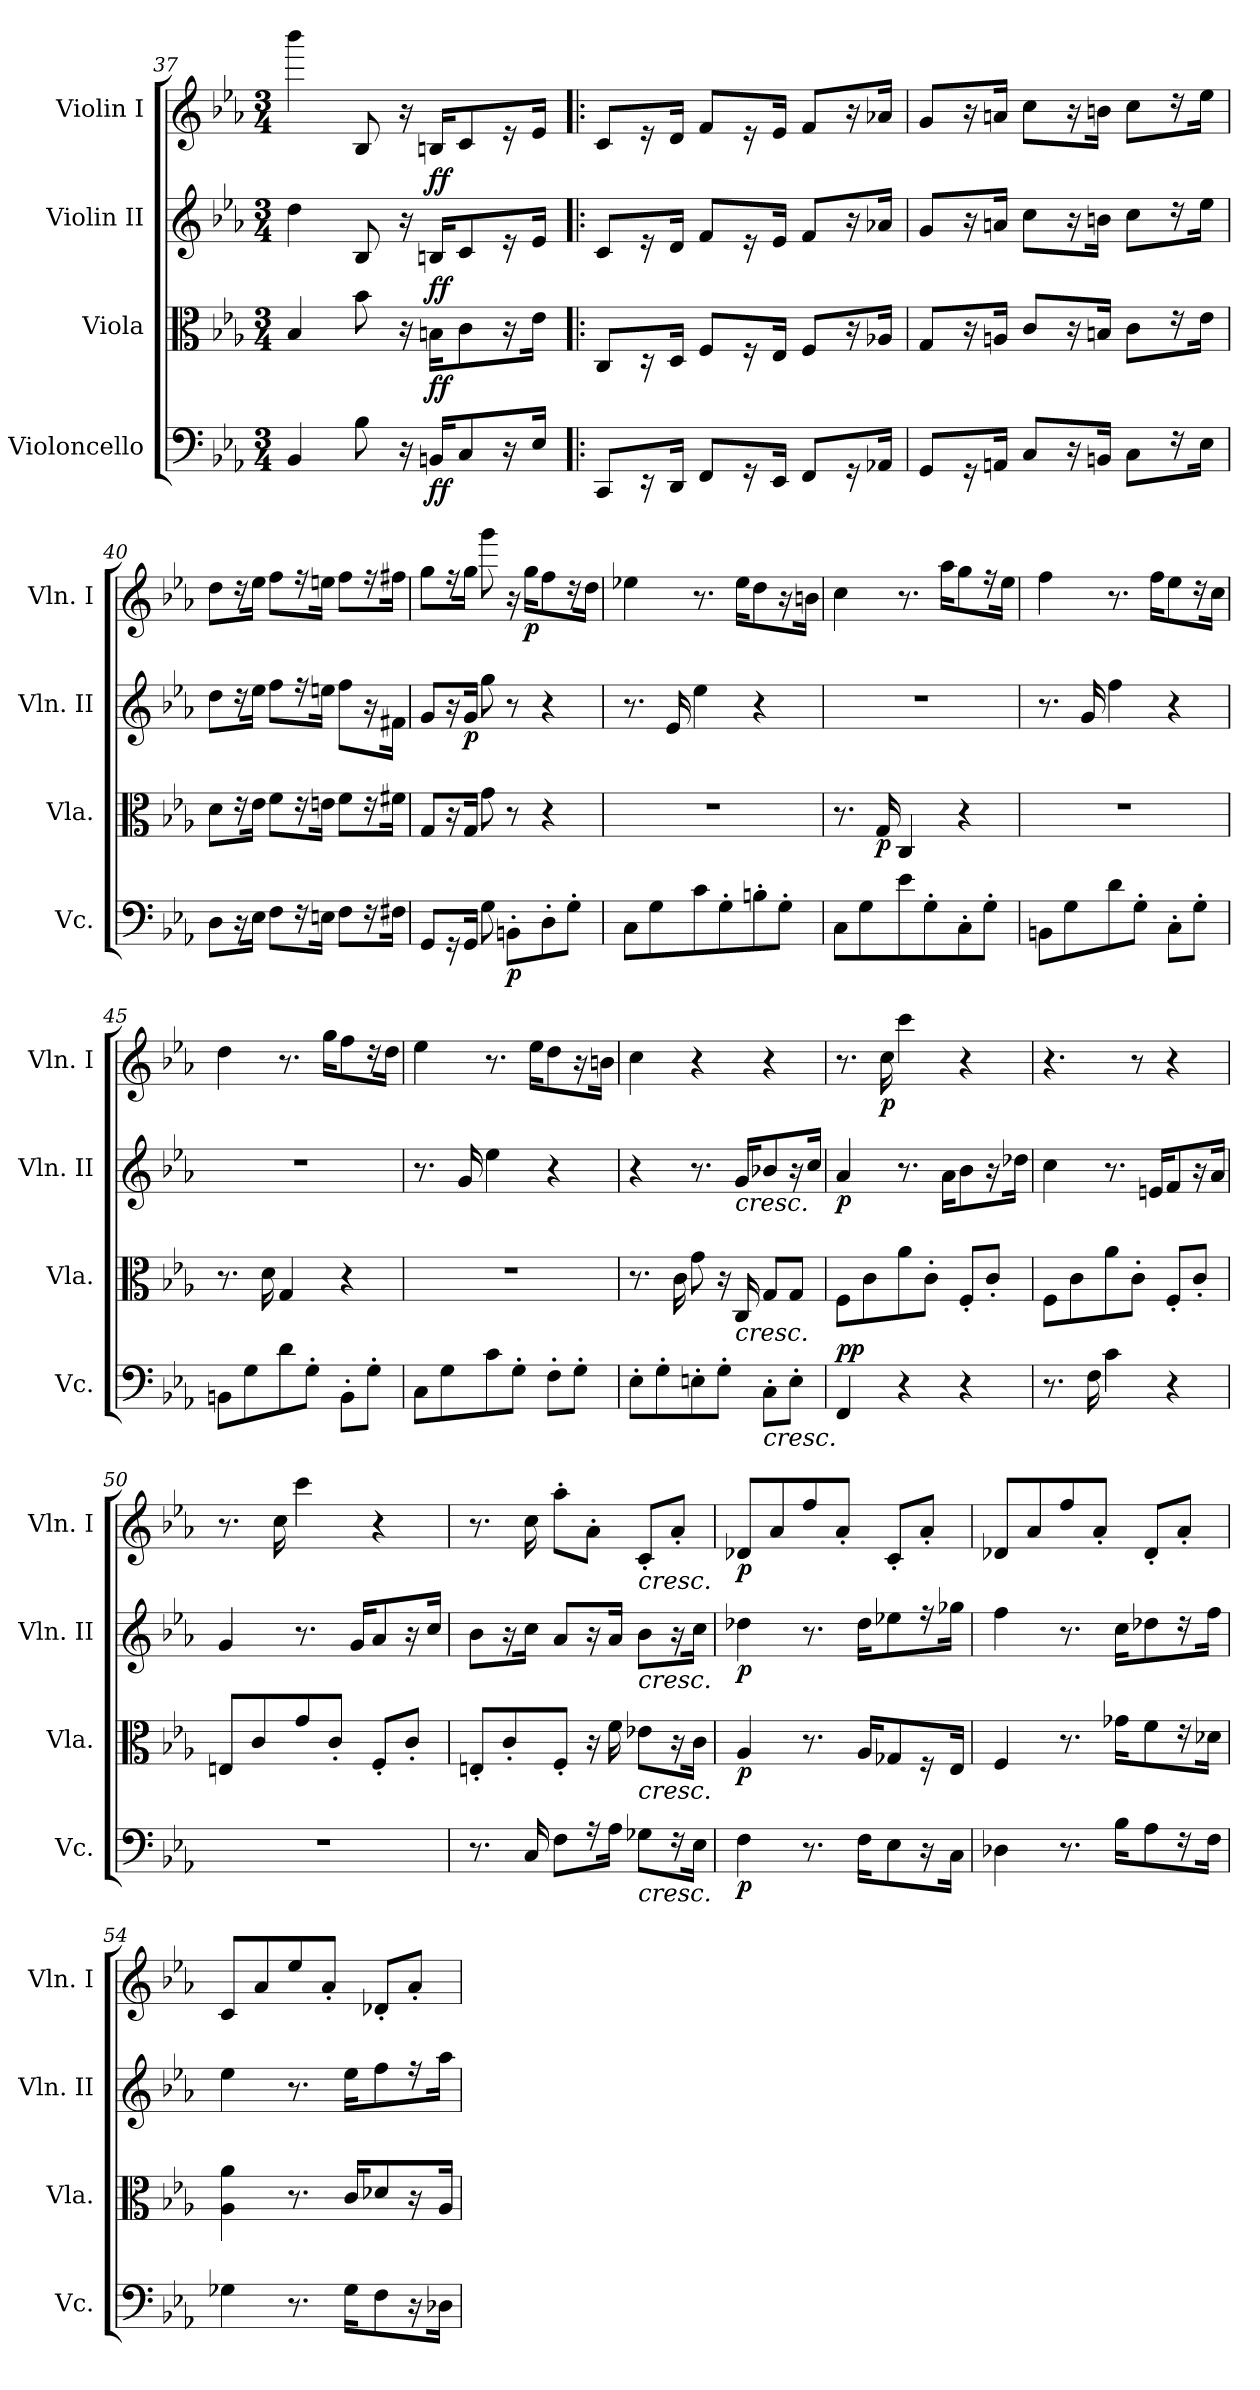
**kern	**dynam	**kern	**dynam	**kern	**dynam	**kern	**dynam
*part4	*part4	*part3	*part3	*part2	*part2	*part1	*part1
*staff4	*staff4	*staff3	*staff3	*staff2	*staff2	*staff1	*staff1
*I"Violoncello	*	*I"Viola	*	*I"Violin II	*	*I"Violin I	*
*I'Vc.	*	*I'Vla.	*	*I'Vln. II	*	*I'Vln. I	*
*clefF4	*	*clefC3	*	*clefG2	*	*clefG2	*
*k[b-e-a-]	*	*k[b-e-a-]	*	*k[b-e-a-]	*	*k[b-e-a-]	*
*E-:	*	*E-:	*	*E-:	*	*E-:	*
*M3/4	*	*M3/4	*	*M3/4	*	*M3/4	*
=37	=37	=37	=37	=37	=37	=37	=37
4BB-/	.	4B-/	.	4dd\	.	4bbb-\	.
8B-\	.	8b-\	.	8B-/	.	8B-/	.
16r	.	16r	.	16r	.	16r	.
!	!LO:DY:b	!	!LO:DY:b	!	!LO:DY:b	!	!LO:DY:b
16BBn/KL	ff	16Bn\KL	ff	16Bn/KL	ff	16Bn/KL	ff
8C/	.	8c\	.	8c/	.	8c/	.
16r	.	16r	.	16r	.	16r	.
16E-/Jk	.	16e-\Jk	.	16e-/Jk	.	16e-/Jk	.
!!LO:PB:g=z
=38!|:	=38!|:	=38!|:	=38!|:	=38!|:	=38!|:	=38!|:	=38!|:
8CC/L	.	8C/L	.	8c/L	.	8c/L	.
16r	.	16r	.	16r	.	16r	.
16DD/Jk	.	16D/Jk	.	16d/Jk	.	16d/Jk	.
8FF/L	.	8F/L	.	8f/L	.	8f/L	.
16r	.	16r	.	16r	.	16r	.
16EE-/Jk	.	16E-/Jk	.	16e-/Jk	.	16e-/Jk	.
8FF/L	.	8F/L	.	8f/L	.	8f/L	.
16r	.	16r	.	16r	.	16r	.
16AA-X/Jk	.	16A-X/Jk	.	16a-X/Jk	.	16a-X/Jk	.
=39	=39	=39	=39	=39	=39	=39	=39
8GG/L	.	8G/L	.	8g/L	.	8g/L	.
16r	.	16r	.	16r	.	16r	.
16AAn/Jk	.	16An/Jk	.	16an/Jk	.	16an/Jk	.
8C/L	.	8c/L	.	8cc\L	.	8cc\L	.
16r	.	16r	.	16r	.	16r	.
16BBn/Jk	.	16Bn/Jk	.	16bn\Jk	.	16bn\Jk	.
8C\L	.	8c\L	.	8cc\L	.	8cc\L	.
16r	.	16r	.	16r	.	16r	.
16E-\Jk	.	16e-\Jk	.	16ee-\Jk	.	16ee-\Jk	.
=40	=40	=40	=40	=40	=40	=40	=40
8D\L	.	8d\L	.	8dd\L	.	8dd\L	.
16r	.	16r	.	16r	.	16r	.
16E-\Jk	.	16e-\Jk	.	16ee-\Jk	.	16ee-\Jk	.
8F\L	.	8f\L	.	8ff\L	.	8ff\L	.
16r	.	16r	.	16r	.	16r	.
16En\Jk	.	16en\Jk	.	16een\Jk	.	16een\Jk	.
8F\L	.	8f\L	.	8ff\L	.	8ff\L	.
16r	.	16r	.	16r	.	16r	.
16F#X\Jk	.	16f#X\Jk	.	16f#X\Jk	.	16ff#X\Jk	.
=41	=41	=41	=41	=41	=41	=41	=41
8GG/L	.	8G/L	.	8g/L	.	8gg\L	.
16r	.	16r	.	16r	.	16r	.
!	!	!	!	!	!LO:DY:b	!	!
16GG/Jk	.	16G/Jk	.	16g/Jk	p	16gg\Jk	.
8G\	.	8g\	.	8gg\	.	8ggg\	.
!	!LO:DY:b	!	!	!	!	!	!
8BBn'\L	p	8r	.	8r	.	16r	.
!	!	!	!	!	!	!	!LO:DY:b
.	.	.	.	.	.	16gg\KL	p
8D'\	.	4r	.	4r	.	8ff\	.
8G'\J	.	.	.	.	.	16r	.
.	.	.	.	.	.	16dd\Jk	.
!!LO:PB:g=z
=42	=42	=42	=42	=42	=42	=42	=42
8C\L	.	2.r	.	8.r	.	4ee-X\	.
8G\	.	.	.	.	.	.	.
.	.	.	.	16e-/	.	.	.
8c\	.	.	.	4ee-\	.	8.r	.
8G'\	.	.	.	.	.	.	.
.	.	.	.	.	.	16ee-\KL	.
8Bn'\	.	.	.	4r	.	8dd\	.
8G'\J	.	.	.	.	.	16r	.
.	.	.	.	.	.	16bn\Jk	.
=43	=43	=43	=43	=43	=43	=43	=43
8C\L	.	8.r	.	2.r	.	4cc\	.
8G\	.	.	.	.	.	.	.
!	!	!	!LO:DY:b	!	!	!	!
.	.	16G/	p	.	.	.	.
8e-\	.	4C/	.	.	.	8.r	.
8G'\	.	.	.	.	.	.	.
.	.	.	.	.	.	16aa-\KL	.
8C'\	.	4r	.	.	.	8gg\	.
8G'\J	.	.	.	.	.	16r	.
.	.	.	.	.	.	16ee-\Jk	.
=44	=44	=44	=44	=44	=44	=44	=44
8BBn\L	.	2.r	.	8.r	.	4ff\	.
8G\	.	.	.	.	.	.	.
.	.	.	.	16g/	.	.	.
8d\	.	.	.	4ff\	.	8.r	.
8G'\J	.	.	.	.	.	.	.
.	.	.	.	.	.	16ff\KL	.
8C'\L	.	.	.	4r	.	8ee-\	.
8G'\J	.	.	.	.	.	16r	.
.	.	.	.	.	.	16cc\Jk	.
=45	=45	=45	=45	=45	=45	=45	=45
8BBn\L	.	8.r	.	2.r	.	4dd\	.
8G\	.	.	.	.	.	.	.
.	.	16d\	.	.	.	.	.
8d\	.	4G/	.	.	.	8.r	.
8G'\J	.	.	.	.	.	.	.
.	.	.	.	.	.	16gg\KL	.
8BB'\L	.	4r	.	.	.	8ff\	.
8G'\J	.	.	.	.	.	16r	.
.	.	.	.	.	.	16dd\Jk	.
=46	=46	=46	=46	=46	=46	=46	=46
8C\L	.	2.r	.	8.r	.	4ee-\	.
8G\	.	.	.	.	.	.	.
.	.	.	.	16g/	.	.	.
8c\	.	.	.	4ee-\	.	8.r	.
8G'\J	.	.	.	.	.	.	.
.	.	.	.	.	.	16ee-\KL	.
8F'\L	.	.	.	4r	.	8dd\	.
8G'\J	.	.	.	.	.	16r	.
.	.	.	.	.	.	16bn\Jk	.
!!LO:LB:g=z
=47	=47	=47	=47	=47	=47	=47	=47
8E-'\L	.	8.r	.	4r	.	4cc\	.
8G'\	.	.	.	.	.	.	.
.	.	16c\	.	.	.	.	.
8En'\	.	8g\	.	8.r	.	4r	.
8G'\J	.	16r	.	.	.	.	.
!	!	!	!	!LO:TX:b:i:t=cresc.	!	!	!
!	!	!LO:TX:b:i:t=cresc.	!	!	!	!	!
.	.	16C/	.	16g/KL	.	.	.
!LO:TX:b:i:t=cresc.	!	!	!	!	!	!	!
8C'\L	.	8G/L	.	8b-X/	.	4r	.
8E'\J	.	8G/J	.	16r	.	.	.
.	.	.	.	16cc/Jk	.	.	.
=48	=48	=48	=48	=48	=48	=48	=48
!	!LO:DY:b	!	!	!	!	!	!
!	!LO:DY:n=1:a	!	!	!	!LO:DY:b	!	!
4FF/	p p	8F\L	.	4a-/	p	8.r	.
.	.	8c\	.	.	.	.	.
!	!	!	!	!	!	!	!LO:DY:b
.	.	.	.	.	.	16cc\	p
4r	.	8a-\	.	8.r	.	4ccc\	.
.	.	8c'\J	.	.	.	.	.
.	.	.	.	16a-\KL	.	.	.
4r	.	8F'/L	.	8b-\	.	4r	.
.	.	8c'/J	.	16r	.	.	.
.	.	.	.	16dd-X\Jk	.	.	.
=49	=49	=49	=49	=49	=49	=49	=49
8.r	.	8F\L	.	4cc\	.	4.r	.
.	.	8c\	.	.	.	.	.
16F\	.	.	.	.	.	.	.
4c\	.	8a-\	.	8.r	.	.	.
.	.	8c'\J	.	.	.	8r	.
.	.	.	.	16en/KL	.	.	.
4r	.	8F'/L	.	8f/	.	4r	.
.	.	8c'/J	.	16r	.	.	.
.	.	.	.	16a-/Jk	.	.	.
=50	=50	=50	=50	=50	=50	=50	=50
2.r	.	8En/L	.	4g/	.	8.r	.
.	.	8c/	.	.	.	.	.
.	.	.	.	.	.	16cc\	.
.	.	8g/	.	8.r	.	4ccc\	.
.	.	8c'/J	.	.	.	.	.
.	.	.	.	16g/KL	.	.	.
.	.	8F'/L	.	8a-/	.	4r	.
.	.	8c'/J	.	16r	.	.	.
.	.	.	.	16cc/Jk	.	.	.
!!LO:LB:g=z
=51	=51	=51	=51	=51	=51	=51	=51
8.r	.	8En'/L	.	8b-\L	.	8.r	.
.	.	8c'/	.	16r	.	.	.
16C/	.	.	.	16cc\Jk	.	16cc\	.
8F\L	.	8F'/J	.	8a-/L	.	8aa-'\L	.
16r	.	16r	.	16r	.	8a-'\J	.
16A-\Jk	.	16f\	.	16a-/Jk	.	.	.
!	!	!	!	!	!	!LO:TX:b:i:t=cresc.	!
!	!	!	!	!LO:TX:b:i:t=cresc.	!	!	!
!	!	!LO:TX:b:i:t=cresc.	!	!	!	!	!
!LO:TX:b:i:t=cresc.	!	!	!	!	!	!	!
8G-X\L	.	8e-X\L	.	8b-\L	.	8c'/L	.
16r	.	16r	.	16r	.	8a-'/J	.
16E-\Jk	.	16c\Jk	.	16cc\Jk	.	.	.
=52	=52	=52	=52	=52	=52	=52	=52
!	!LO:DY:b	!	!LO:DY:b	!	!LO:DY:b	!	!LO:DY:b
4F\	p	4A-/	p	4dd-X\	p	8d-X/L	p
.	.	.	.	.	.	8a-/	.
8.r	.	8.r	.	8.r	.	8ff/	.
.	.	.	.	.	.	8a-'/J	.
16F\KL	.	16A-/KL	.	16dd-\KL	.	.	.
8E-\	.	8G-X/	.	8ee-X\	.	8c'/L	.
16r	.	16r	.	16r	.	8a-'/J	.
16C\Jk	.	16E-/Jk	.	16gg-X\Jk	.	.	.
=53	=53	=53	=53	=53	=53	=53	=53
4D-X\	.	4F/	.	4ff\	.	8d-X/L	.
.	.	.	.	.	.	8a-/	.
8.r	.	8.r	.	8.r	.	8ff/	.
.	.	.	.	.	.	8a-'/J	.
16B-\KL	.	16g-X\KL	.	16cc\KL	.	.	.
8A-\	.	8f\	.	8dd-X\	.	8d-'/L	.
16r	.	16r	.	16r	.	8a-'/J	.
16F\Jk	.	16d-X\Jk	.	16ff\Jk	.	.	.
=54	=54	=54	=54	=54	=54	=54	=54
4G-X\	.	4A-\ 4a-\	.	4ee-\	.	8c/L	.
.	.	.	.	.	.	8a-/	.
8.r	.	8.r	.	8.r	.	8ee-/	.
.	.	.	.	.	.	8a-'/J	.
16G-\KL	.	16c/KL	.	16ee-\KL	.	.	.
8F\	.	8d-X/	.	8ff\	.	8d-X'/L	.
16r	.	16r	.	16r	.	8a-'/J	.
16D-X\Jk	.	16A-/Jk	.	16aa-\Jk	.	.	.
=	=	=	=	=	=	=	=
*-	*-	*-	*-	*-	*-	*-	*-
